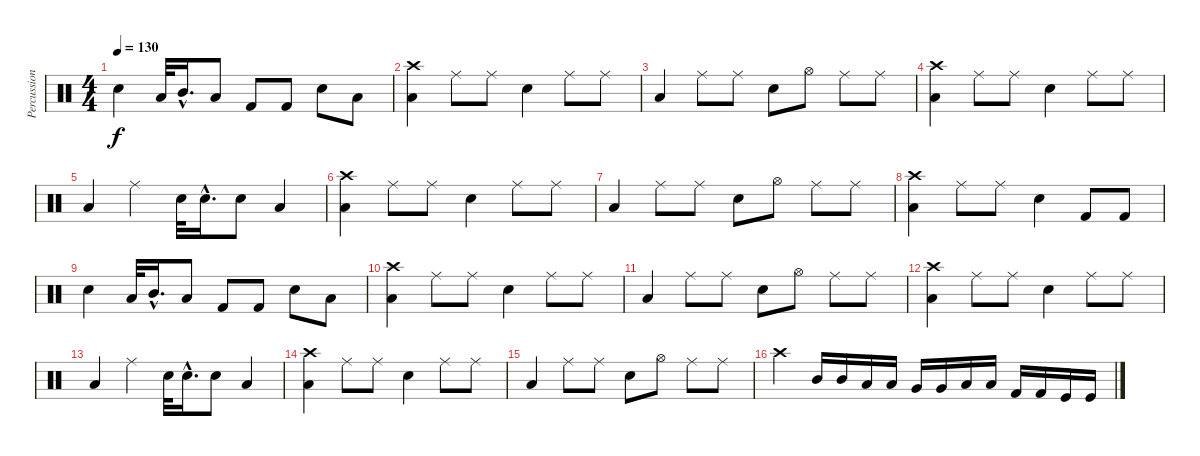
\track ("Percussions" "Percussion") {instrument percussion}
\staff {score}
\articulation defaults
\ts (4 4)
\tempo 130
\clef neutral
\ks c "Electric Snare (hit)".4{dy f} "Low Tom (hit)".32 "Mid Tom (hit)"{hac}.16{d} "Low Tom (hit)".8 "Kick (hit) 2".8 "Kick (hit) 2".8 "Electric Snare (hit)".8 "Low Tom (hit)".8
|
("Low Tom (hit)" "Crash high (hit)").4 "Ride (middle)".8 "Ride (middle)".8 "Electric Snare (hit)".4 "Ride (middle)".8 "Ride (middle)".8 |
"Low Tom (hit)".4 "Ride (middle)".8 "Ride (middle)".8 "Electric Snare (hit)".8 "Hi-Hat (open)".8 "Ride (middle)".8 "Ride (middle)".8 |
("Low Tom (hit)" "Crash high (hit)").4 "Ride (middle)".8 "Ride (middle)".8 "Electric Snare (hit)".4 "Ride (middle)".8 "Ride (middle)".8 |
"Low Tom (hit)".4 "Ride (middle)".4 "Electric Snare (hit)".32 "Electric Snare (hit)"{hac}.16{d} "Electric Snare (hit)".8 "Low Tom (hit)".4 |
("Low Tom (hit)" "Crash high (hit)").4 "Ride (middle)".8 "Ride (middle)".8 "Electric Snare (hit)".4 "Ride (middle)".8 "Ride (middle)".8 |
"Low Tom (hit)".4 "Ride (middle)".8 "Ride (middle)".8 "Electric Snare (hit)".8 "Hi-Hat (open)".8 "Ride (middle)".8 "Ride (middle)".8 |
("Low Tom (hit)" "Crash high (hit)").4 "Ride (middle)".8 "Ride (middle)".8 "Electric Snare (hit)".4 "Kick (hit) 2".8 "Kick (hit) 2".8 |
"Electric Snare (hit)".4 "Low Tom (hit)".32 "Mid Tom (hit)"{hac}.16{d} "Low Tom (hit)".8 "Kick (hit) 2".8 "Kick (hit) 2".8 "Electric Snare (hit)".8 "Low Tom (hit)".8 |
("Low Tom (hit)" "Crash high (hit)").4 "Ride (middle)".8 "Ride (middle)".8 "Electric Snare (hit)".4 "Ride (middle)".8 "Ride (middle)".8 |
"Low Tom (hit)".4 "Ride (middle)".8 "Ride (middle)".8 "Electric Snare (hit)".8 "Hi-Hat (open)".8 "Ride (middle)".8 "Ride (middle)".8 |
("Low Tom (hit)" "Crash high (hit)").4 "Ride (middle)".8 "Ride (middle)".8 "Electric Snare (hit)".4 "Ride (middle)".8 "Ride (middle)".8 |
"Low Tom (hit)".4 "Ride (middle)".4 "Electric Snare (hit)".32 "Electric Snare (hit)"{hac}.16{d} "Electric Snare (hit)".8 "Low Tom (hit)".4 |
("Low Tom (hit)" "Crash high (hit)").4 "Ride (middle)".8 "Ride (middle)".8 "Electric Snare (hit)".4 "Ride (middle)".8 "Ride (middle)".8 |
"Low Tom (hit)".4 "Ride (middle)".8 "Ride (middle)".8 "Electric Snare (hit)".8 "Hi-Hat (open)".8 "Ride (middle)".8 "Ride (middle)".8 |
"Crash high (hit)".4 "Mid Tom (hit)".16 "Mid Tom (hit)".16 "Low Tom (hit)".16 "Low Tom (hit)".16 "Very Low Tom (hit)".16 "Very Low Tom (hit)".16 "Low Floor Tom (hit)".16 "Low Floor Tom (hit)".16 "Kick (hit) 2".16 "Kick (hit) 2".16 "Kick (hit)".16 "Kick (hit)".16
